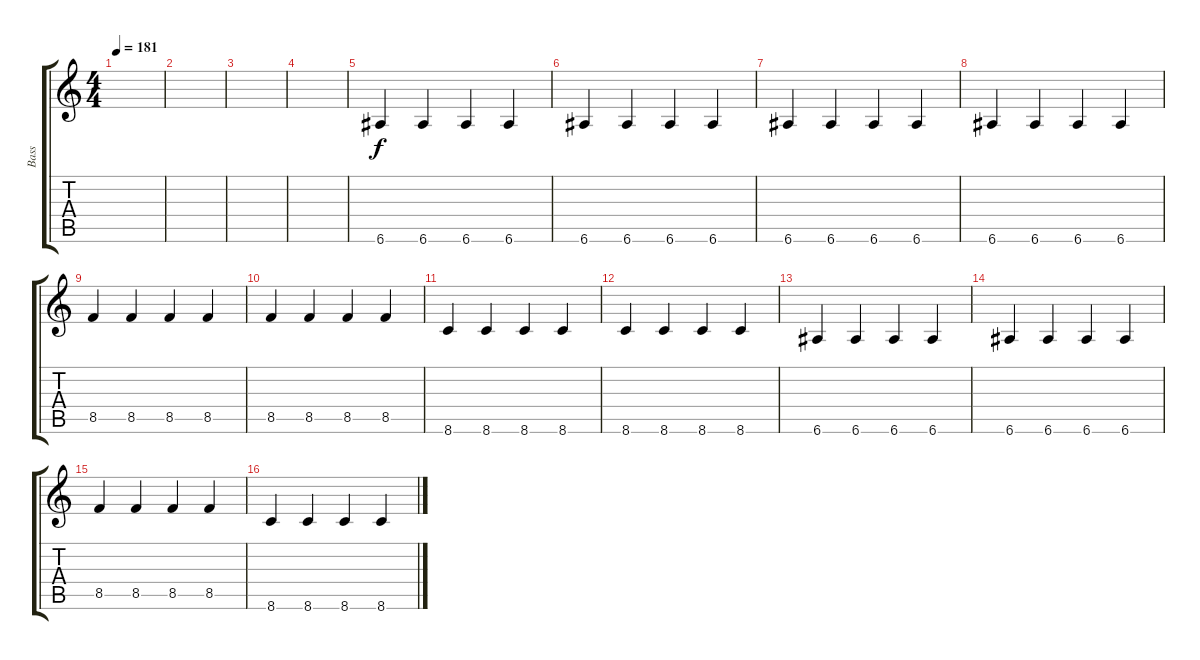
\track ("Bass" "Bass") {instrument electricbasspick}
\staff {score tabs}
\tuning (E4 B3 G3 D3 A2 E2) {hide}
\ts (4 4)
\tempo 181
\clef g2
\ks c
|
|
|
|
6.6.4 6.6.4 6.6.4 6.6.4 |
6.6.4 6.6.4 6.6.4 6.6.4 |
6.6.4 6.6.4 6.6.4 6.6.4 |
6.6.4 6.6.4 6.6.4 6.6.4 |
8.5.4 8.5.4 8.5.4 8.5.4 |
8.5.4 8.5.4 8.5.4 8.5.4 |
8.6.4 8.6.4 8.6.4 8.6.4 |
8.6.4 8.6.4 8.6.4 8.6.4 |
6.6.4 6.6.4 6.6.4 6.6.4 |
6.6.4 6.6.4 6.6.4 6.6.4 |
8.5.4 8.5.4 8.5.4 8.5.4 |
8.6.4 8.6.4 8.6.4 8.6.4
